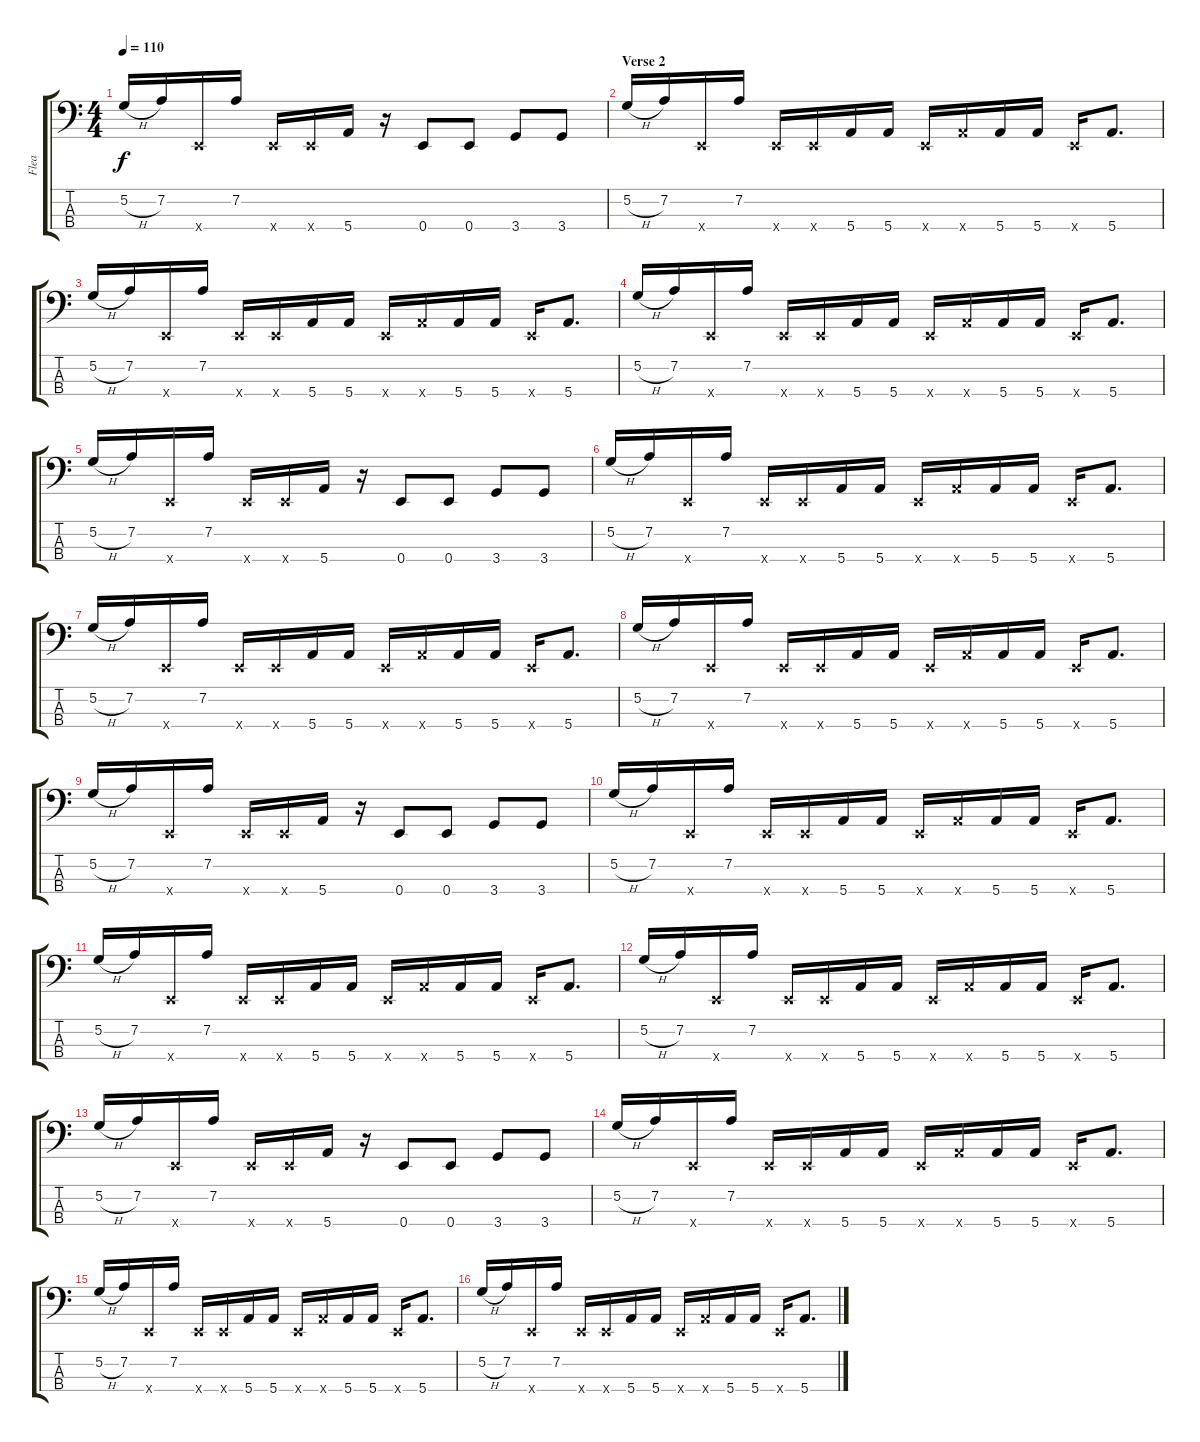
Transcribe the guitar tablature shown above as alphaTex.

\track ("Flea" "Flea") {instrument electricbassfinger}
\staff {score tabs}
\tuning (G2 D2 A1 E1) {hide}
\ts (4 4)
\tempo 110
\clef f4
\ks c
5.2{h}.16{dy f} 7.2.16 0.4{x}.16 7.2.16 0.4{x}.16 0.4{x}.16 5.4.16 r.16 0.4.8{instrument electricbassfinger} 0.4.8 3.4.8 3.4.8 |
\section ("" "Verse 2")
5.2{h}.16{instrument slapbass1} 7.2.16 0.4{x}.16 7.2.16 0.4{x}.16 0.4{x}.16 5.4.16 5.4.16 0.4{x}.16 5.4{x}.16 5.4.16 5.4.16 0.4{x}.16 5.4.8{d} |
5.2{h}.16 7.2.16 0.4{x}.16 7.2.16 0.4{x}.16 0.4{x}.16 5.4.16 5.4.16 0.4{x}.16 5.4{x}.16 5.4.16 5.4.16 0.4{x}.16 5.4.8{d} |
5.2{h}.16 7.2.16 0.4{x}.16 7.2.16 0.4{x}.16 0.4{x}.16 5.4.16 5.4.16 0.4{x}.16 5.4{x}.16 5.4.16 5.4.16 0.4{x}.16 5.4.8{d} |
5.2{h}.16 7.2.16 0.4{x}.16 7.2.16 0.4{x}.16 0.4{x}.16 5.4.16 r.16 0.4.8{instrument electricbassfinger} 0.4.8 3.4.8 3.4.8 |
5.2{h}.16{instrument slapbass1} 7.2.16 0.4{x}.16 7.2.16 0.4{x}.16 0.4{x}.16 5.4.16 5.4.16 0.4{x}.16 5.4{x}.16 5.4.16 5.4.16 0.4{x}.16 5.4.8{d} |
5.2{h}.16 7.2.16 0.4{x}.16 7.2.16 0.4{x}.16 0.4{x}.16 5.4.16 5.4.16 0.4{x}.16 5.4{x}.16 5.4.16 5.4.16 0.4{x}.16 5.4.8{d} |
5.2{h}.16 7.2.16 0.4{x}.16 7.2.16 0.4{x}.16 0.4{x}.16 5.4.16 5.4.16 0.4{x}.16 5.4{x}.16 5.4.16 5.4.16 0.4{x}.16 5.4.8{d} |
5.2{h}.16 7.2.16 0.4{x}.16 7.2.16 0.4{x}.16 0.4{x}.16 5.4.16 r.16 0.4.8{instrument electricbassfinger} 0.4.8 3.4.8 3.4.8 |
5.2{h}.16{instrument slapbass1} 7.2.16 0.4{x}.16 7.2.16 0.4{x}.16 0.4{x}.16 5.4.16 5.4.16 0.4{x}.16 5.4{x}.16 5.4.16 5.4.16 0.4{x}.16 5.4.8{d} |
5.2{h}.16 7.2.16 0.4{x}.16 7.2.16 0.4{x}.16 0.4{x}.16 5.4.16 5.4.16 0.4{x}.16 5.4{x}.16 5.4.16 5.4.16 0.4{x}.16 5.4.8{d} |
5.2{h}.16 7.2.16 0.4{x}.16 7.2.16 0.4{x}.16 0.4{x}.16 5.4.16 5.4.16 0.4{x}.16 5.4{x}.16 5.4.16 5.4.16 0.4{x}.16 5.4.8{d} |
5.2{h}.16 7.2.16 0.4{x}.16 7.2.16 0.4{x}.16 0.4{x}.16 5.4.16 r.16 0.4.8{instrument electricbassfinger} 0.4.8 3.4.8 3.4.8 |
5.2{h}.16{instrument slapbass1} 7.2.16 0.4{x}.16 7.2.16 0.4{x}.16 0.4{x}.16 5.4.16 5.4.16 0.4{x}.16 5.4{x}.16 5.4.16 5.4.16 0.4{x}.16 5.4.8{d} |
5.2{h}.16 7.2.16 0.4{x}.16 7.2.16 0.4{x}.16 0.4{x}.16 5.4.16 5.4.16 0.4{x}.16 5.4{x}.16 5.4.16 5.4.16 0.4{x}.16 5.4.8{d} |
5.2{h}.16 7.2.16 0.4{x}.16 7.2.16 0.4{x}.16 0.4{x}.16 5.4.16 5.4.16 0.4{x}.16 5.4{x}.16 5.4.16 5.4.16 0.4{x}.16 5.4.8{d}
